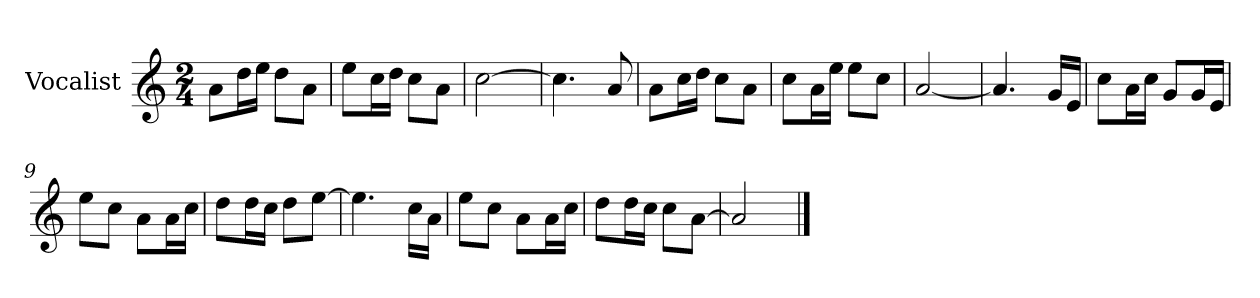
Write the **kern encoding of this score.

**kern
*part1
*staff1
*I"Vocalist
*k[]
*C:
*M2/4
=
8aL
16ddL
16eeJJ
8ddL
8aJ
=1
8eeL
16ccL
16ddJJ
8ccL
8aJ
=2
[2cc
=3
4.cc]
8a
=4
8aL
16ccL
16ddJJ
8ccL
8aJ
=5
8ccL
16aL
16eeJJ
8eeL
8ccJ
=6
[2a
=7
4.a]
16gLL
16eJJ
=8
8ccL
16aL
16ccJJ
8gL
16gL
16eJJ
=9
8eeL
8ccJ
8aL
16aL
16ccJJ
=10
8ddL
16ddL
16ccJJ
8ddL
[8eeJ
=11
4.ee]
16ccLL
16aJJ
=12
8eeL
8ccJ
8aL
16aL
16ccJJ
=13
8ddL
16ddL
16ccJJ
8ccL
[8aJ
=14
2a]
==
*-
